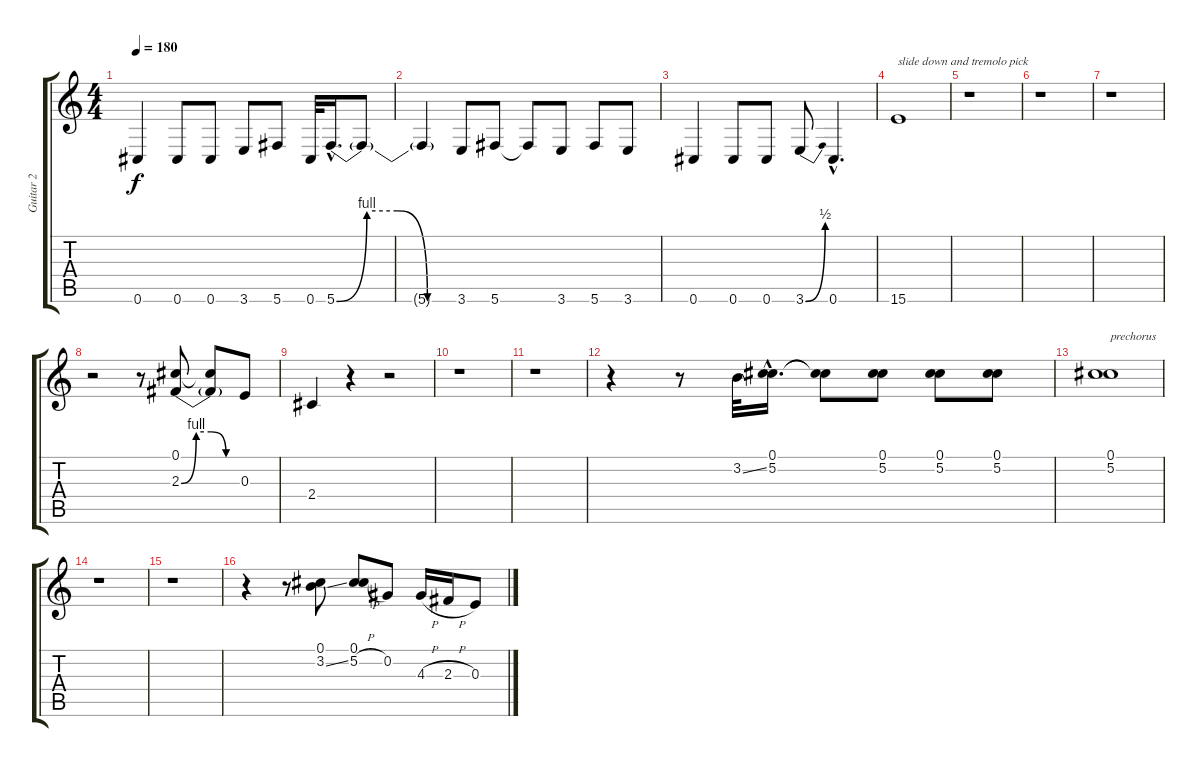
\track ("Guitar 2" "Guitar 2") {instrument electricguitarclean}
\staff {score tabs}
\tuning (Db4 Ab3 E3 B2 Gb2 Db2) {hide}
\ts (4 4)
\tempo 180
\clef g2
\ks c
0.6.4{dy f} 0.6.8 0.6.8 3.6.8 5.6.8 0.6.32 5.6{be (custom 0 0 15 4 30 4 45 0 60 0) hac}.16{d} 5.6{t}.8 |
5.6{t}.4 3.6.8 5.6.8 5.6{t}.8 3.6.8 5.6.8 3.6.8 |
0.6.4 0.6.8 0.6.8 3.6{be (bend 0 0 60 2)}.8 0.6{hac}.4{d} |
15.6.1{txt "slide down and tremolo pick"} |
r.1 |
r.1 |
r.1 |
r.2 r.8 (0.1 2.3{be (custom 0 0 15 4 30 4 45 0 60 0)}).8 (0.1{t} 2.3{t}).8 0.3.8 |
2.4.4 r.4 r.2 |
r.1 |
r.1 |
r.4 r.8 3.2{ss}.32 (0.1{hac} 5.2{hac}).16{d} (0.1{t} 5.2{t}).8 (0.1 5.2).8 (0.1 5.2).8 (0.1 5.2).8 |
(0.1 5.2).1{txt "prechorus"} |
r.1 |
r.1 |
r.4 r.8 (0.1 3.2{ss}).8 (0.1 5.2{h}).8 0.2.8 4.3{h}.16 2.3{h}.16 0.3.8
